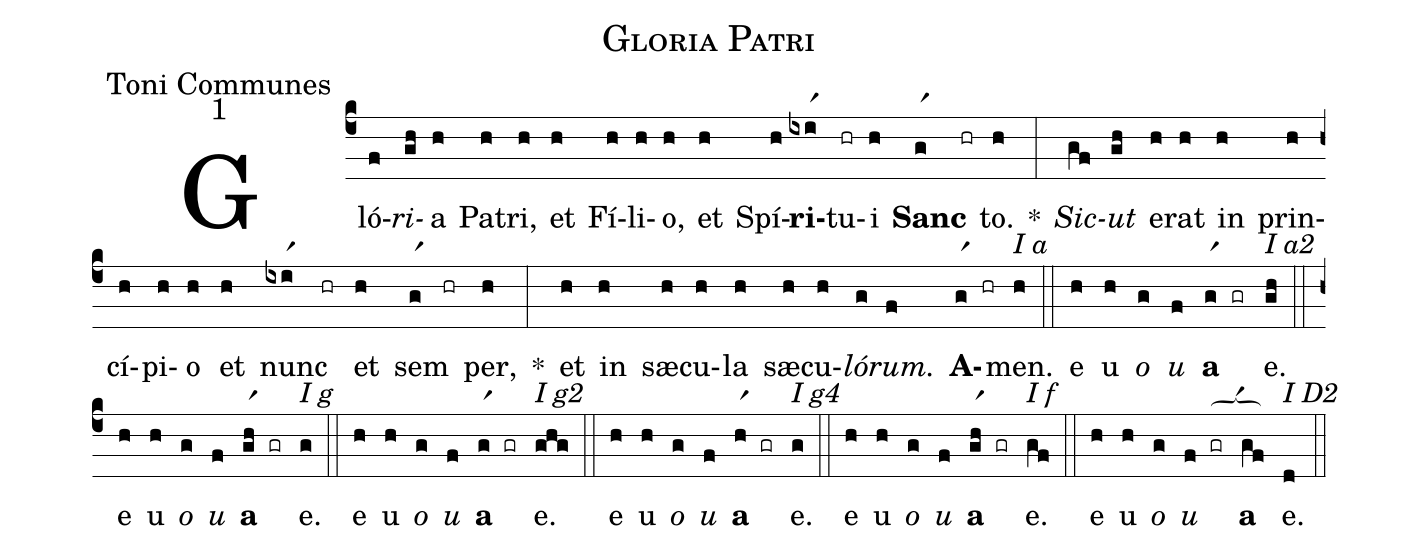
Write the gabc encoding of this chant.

name:Gloria Patri;
office-part:Toni Communes;
mode:1;
%%
(c4) Gló(f)<i>ri</i>(gh)a(h) Pa(h)tri,(h) et(h) Fí(h)li(h)o,(h) et(h) Spí(h)<b>ri</b>(ixir1)tu(hr)i(h) <b>Sanc</b>(gr1)(hr)to.(h) *(:) <i>Sic</i>(gf)<i>ut</i>(gh) e(h)rat(h) in(h) prin(h)cí(h)pi(h)o(h) et(h) nunc(ixir1)(hr) et(h) sem(gr1)(hr)per,(h) *(:) et(h) in(h) sæ(h)cu(h)la(h) sæ(h)cu(h)<i>ló</i>(g)<i>rum.</i>(f) <b>A</b>(gr1 hr)<alt>I a</alt>men.(h) (::) e(h) u(h) <i>o</i>(g) <i>u</i>(f) <b>a</b>(gr1 gr) <alt>I a2</alt>e.(gh) (::) e(h) u(h) <i>o</i>(g) <i>u</i>(f) <b>a</b>(ghr1 gr) <alt>I g</alt>e.(g) (::) e(h) u(h) <i>o</i>(g) <i>u</i>(f) <b>a</b>(gr1 gr)
<alt>I g2</alt>e.(ghg) (::) e(h) u(h) <i>o</i>(g) <i>u</i>(f) <b>a</b>(hr1 gr) <alt>I g4</alt>e.(g) (::) e(h) u(h) <i>o</i>(g) <i>u</i>(f) <b>a</b>(ghr1 gr) <alt>I f</alt>e.(gf) (::) e(h) u(h) <i>o</i>(g) <i>u</i>(f gr[ocba:1;7mm]) <b>a</b>(gf) <alt>I D2</alt>e.(d) (::)
